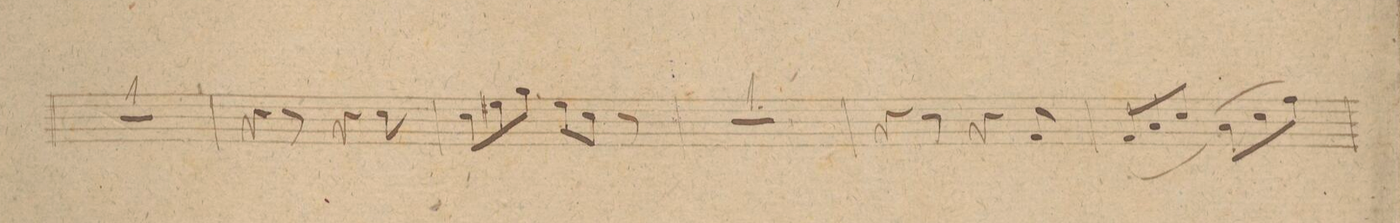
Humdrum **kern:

**kern	**dynam
*I"Baſso	*
*clefF4	*
*k[]	*
*M6/8	*
2.r	.
=11	=11
4r	.
8r	.
4r	.
8E\	.
=12	=12
8E\L	.
8G#X\	.
8B\J	.
8G#\L	.
8E\J	.
8r	.
=13	=13
2.r	.
=14	=14
4r	.
8r	.
4r	.
8AA/	.
=15	=15
(8AA/L	.
8C/	.
8E/J)	.
(8C\L	.
8E\	.
8A\J)	.
=16	=16
*-	*-
